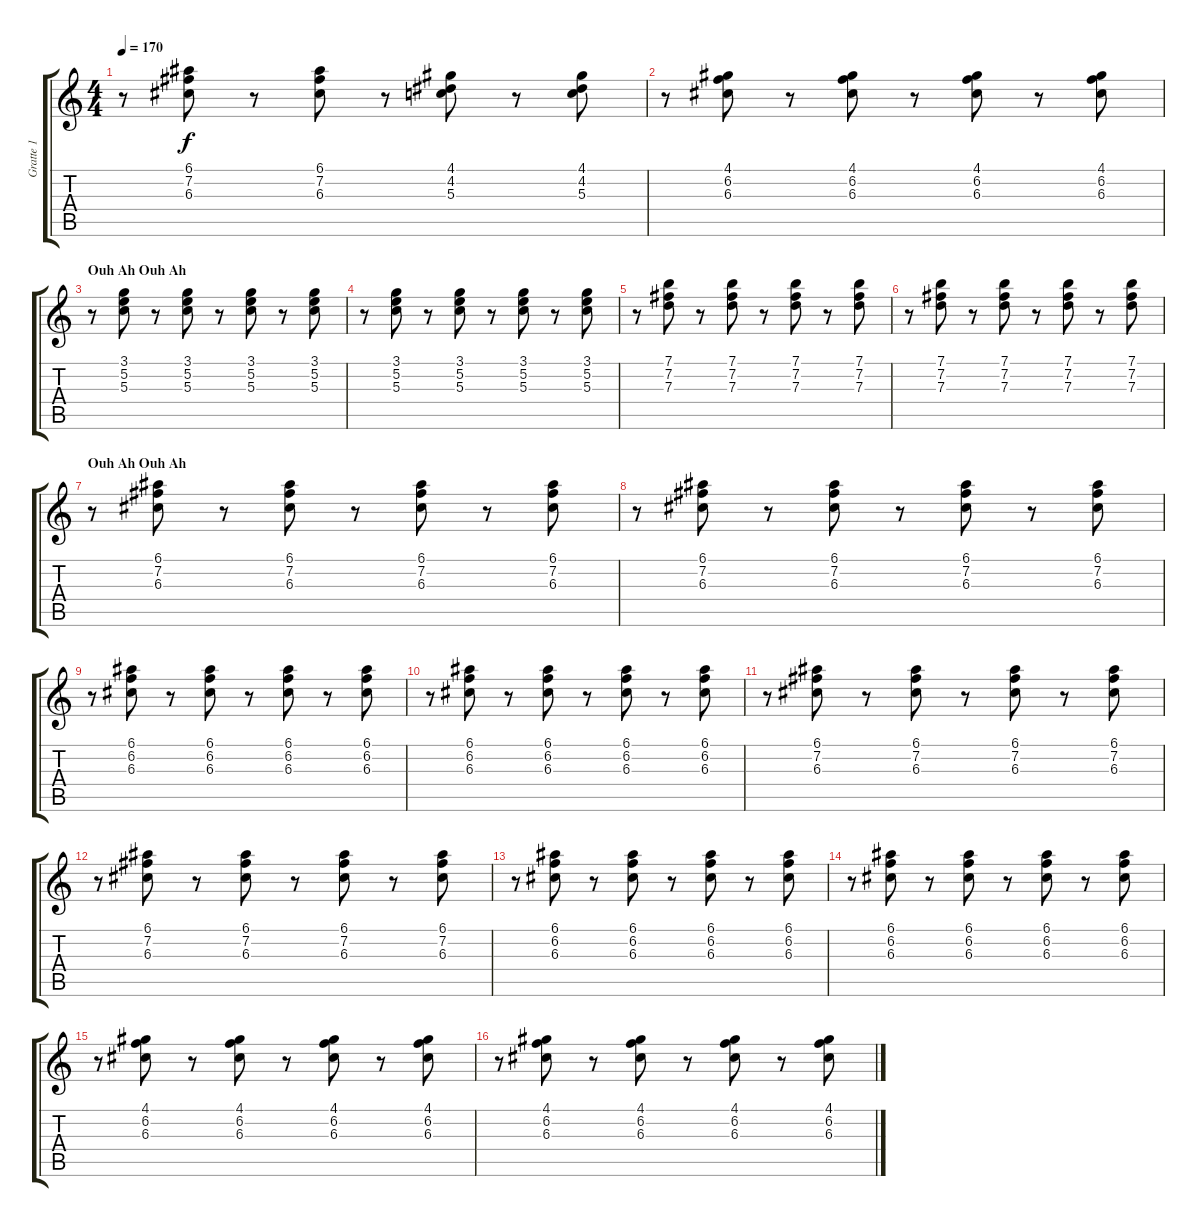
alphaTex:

\track ("Gratte 1" "Gratte 1") {instrument electricguitarmuted}
\staff {score tabs}
\tuning (E4 B3 G3 D3 A2 E2) {hide}
\ts (4 4)
\tempo 170
\clef g2
\ks c
r.8{dy f} (6.1 7.2 6.3).8 r.8 (6.1 7.2 6.3).8 r.8 (4.1 4.2 5.3).8 r.8 (4.1 4.2 5.3).8 |
r.8 (4.1 6.2 6.3).8 r.8 (4.1 6.2 6.3).8 r.8 (4.1 6.2 6.3).8 r.8 (4.1 6.2 6.3).8 |
\section ("" "Ouh Ah Ouh Ah")
r.8 (3.1 5.2 5.3).8 r.8 (3.1 5.2 5.3).8 r.8 (3.1 5.2 5.3).8 r.8 (3.1 5.2 5.3).8 |
r.8 (3.1 5.2 5.3).8 r.8 (3.1 5.2 5.3).8 r.8 (3.1 5.2 5.3).8 r.8 (3.1 5.2 5.3).8 |
r.8 (7.1 7.2 7.3).8 r.8 (7.1 7.2 7.3).8 r.8 (7.1 7.2 7.3).8 r.8 (7.1 7.2 7.3).8 |
r.8 (7.1 7.2 7.3).8 r.8 (7.1 7.2 7.3).8 r.8 (7.1 7.2 7.3).8 r.8 (7.1 7.2 7.3).8 |
\section ("" "Ouh Ah Ouh Ah")
r.8 (6.1 7.2 6.3).8 r.8 (6.1 7.2 6.3).8 r.8 (6.1 7.2 6.3).8 r.8 (6.1 7.2 6.3).8 |
r.8 (6.1 7.2 6.3).8 r.8 (6.1 7.2 6.3).8 r.8 (6.1 7.2 6.3).8 r.8 (6.1 7.2 6.3).8 |
r.8 (6.1 6.2 6.3).8 r.8 (6.1 6.2 6.3).8 r.8 (6.1 6.2 6.3).8 r.8 (6.1 6.2 6.3).8 |
r.8 (6.1 6.2 6.3).8 r.8 (6.1 6.2 6.3).8 r.8 (6.1 6.2 6.3).8 r.8 (6.1 6.2 6.3).8 |
r.8 (6.1 7.2 6.3).8 r.8 (6.1 7.2 6.3).8 r.8 (6.1 7.2 6.3).8 r.8 (6.1 7.2 6.3).8 |
r.8 (6.1 7.2 6.3).8 r.8 (6.1 7.2 6.3).8 r.8 (6.1 7.2 6.3).8 r.8 (6.1 7.2 6.3).8 |
r.8 (6.1 6.2 6.3).8 r.8 (6.1 6.2 6.3).8 r.8 (6.1 6.2 6.3).8 r.8 (6.1 6.2 6.3).8 |
r.8 (6.1 6.2 6.3).8 r.8 (6.1 6.2 6.3).8 r.8 (6.1 6.2 6.3).8 r.8 (6.1 6.2 6.3).8 |
r.8 (4.1 6.2 6.3).8 r.8 (4.1 6.2 6.3).8 r.8 (4.1 6.2 6.3).8 r.8 (4.1 6.2 6.3).8 |
r.8 (4.1 6.2 6.3).8 r.8 (4.1 6.2 6.3).8 r.8 (4.1 6.2 6.3).8 r.8 (4.1 6.2 6.3).8
